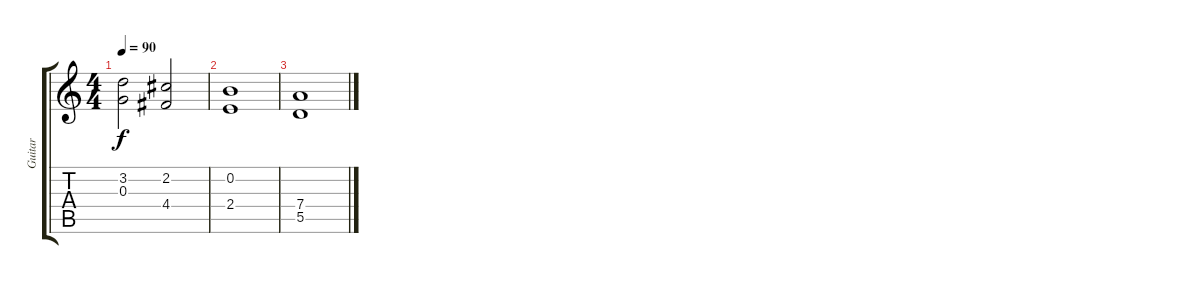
\track ("Guitar" "Guitar") {instrument electricguitarclean}
\staff {score tabs}
\tuning (E4 B3 G3 D3 A2 E2) {hide}
\ts (4 4)
\tempo 90
\clef g2
\ks c
(3.2 0.3).2{dy f} (2.2 4.4).2 |
(0.2 2.4).1 |
(7.4 5.5).1
